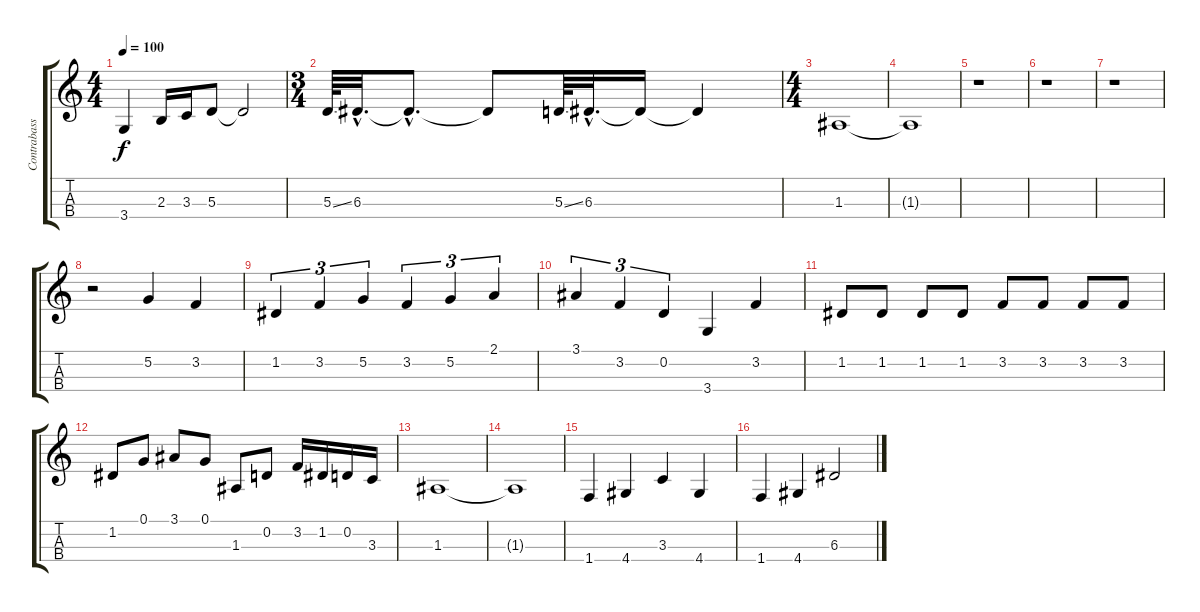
\track ("Contrabass" "Contrabass") {instrument contrabass}
\staff {score tabs}
\tuning (G3 D3 A2 E2) {hide}
\ts (4 4)
\tempo 100
\clef g2
\ks c
3.4.4{dy f} 2.3.16 3.3.16 5.3.8 5.3{t}.2 |
\ts (3 4)
5.3{ss}.64 6.3{hac}.32{d} 6.3{hac t}.8{d} 6.3{t}.8 5.3{ss}.64 6.3{hac}.32{d} 6.3{t}.16 6.3{t}.4 |
\ts (4 4)
1.3.1 |
1.3{t}.1 |
r.1 |
r.1 |
r.1 |
r.2 5.2.4 3.2.4 |
1.2.4{tu (3 2)} 3.2.4{tu (3 2)} 5.2.4{tu (3 2)} 3.2.4{tu (3 2)} 5.2.4{tu (3 2)} 2.1.4{tu (3 2)} |
3.1.4{tu (3 2)} 3.2.4{tu (3 2)} 0.2.4{tu (3 2)} 3.4.4 3.2.4 |
1.2.8 1.2.8 1.2.8 1.2.8 3.2.8 3.2.8 3.2.8 3.2.8 |
1.2.8 0.1.8 3.1.8 0.1.8 1.3.8 0.2.8 3.2.16 1.2.16 0.2.16 3.3.16 |
1.3.1 |
1.3{t}.1 |
1.4.4 4.4.4 3.3.4 4.4.4 |
1.4.4 4.4.4 6.3.2
